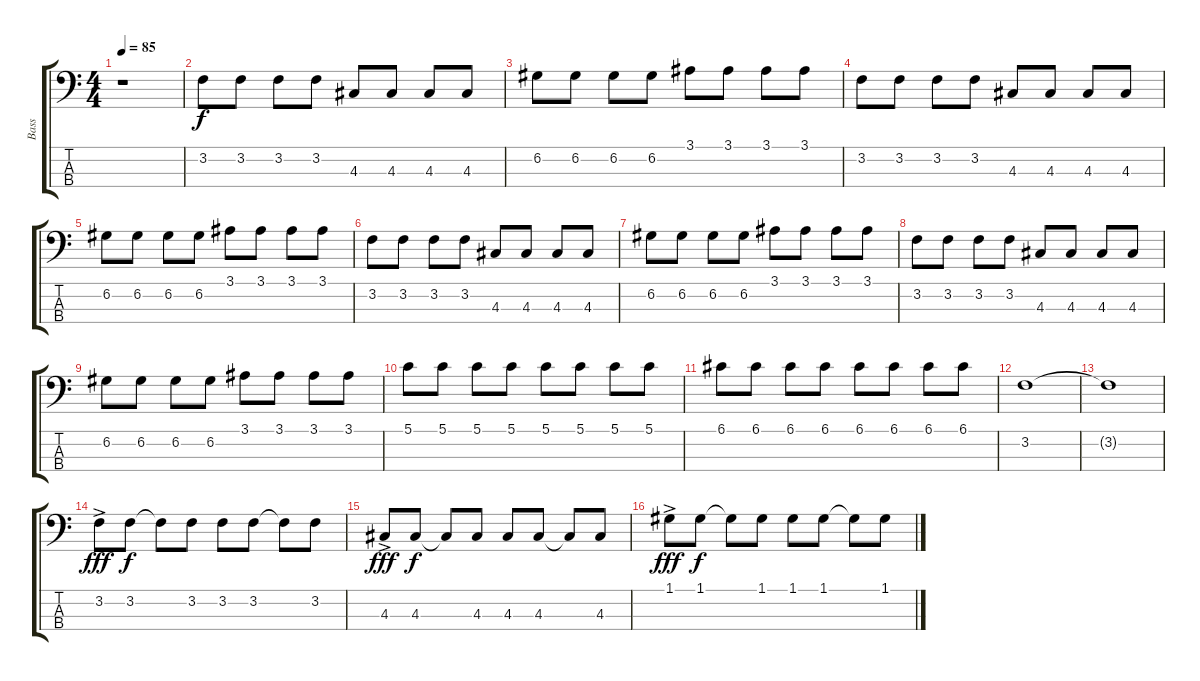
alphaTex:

\track ("Bass" "Bass") {instrument electricbassfinger}
\staff {score tabs}
\tuning (G2 D2 A1 E1) {hide}
\ts (4 4)
\tempo 85
\clef f4
\ks c
r.1{dy f instrument electricbassfinger} |
3.2.8 3.2.8 3.2.8 3.2.8 4.3.8 4.3.8 4.3.8 4.3.8 |
6.2.8 6.2.8 6.2.8 6.2.8 3.1.8 3.1.8 3.1.8 3.1.8 |
3.2.8 3.2.8 3.2.8 3.2.8 4.3.8 4.3.8 4.3.8 4.3.8 |
6.2.8 6.2.8 6.2.8 6.2.8 3.1.8 3.1.8 3.1.8 3.1.8 |
3.2.8 3.2.8 3.2.8 3.2.8 4.3.8 4.3.8 4.3.8 4.3.8 |
6.2.8 6.2.8 6.2.8 6.2.8 3.1.8 3.1.8 3.1.8 3.1.8 |
3.2.8 3.2.8 3.2.8 3.2.8 4.3.8 4.3.8 4.3.8 4.3.8 |
6.2.8 6.2.8 6.2.8 6.2.8 3.1.8 3.1.8 3.1.8 3.1.8 |
5.1.8 5.1.8 5.1.8 5.1.8 5.1.8 5.1.8 5.1.8 5.1.8 |
6.1.8 6.1.8 6.1.8 6.1.8 6.1.8 6.1.8 6.1.8 6.1.8 |
3.2.1 |
3.2{t}.1{volume 3} |
3.2{ac}.8{dy fff volume 14} 3.2.8{dy f} 3.2{t}.8 3.2.8 3.2.8 3.2.8 3.2{t}.8 3.2.8 |
4.3{ac}.8{dy fff} 4.3.8{dy f} 4.3{t}.8 4.3.8 4.3.8 4.3.8 4.3{t}.8 4.3.8 |
1.1{ac}.8{dy fff} 1.1.8{dy f} 1.1{t}.8 1.1.8 1.1.8 1.1.8 1.1{t}.8 1.1.8
